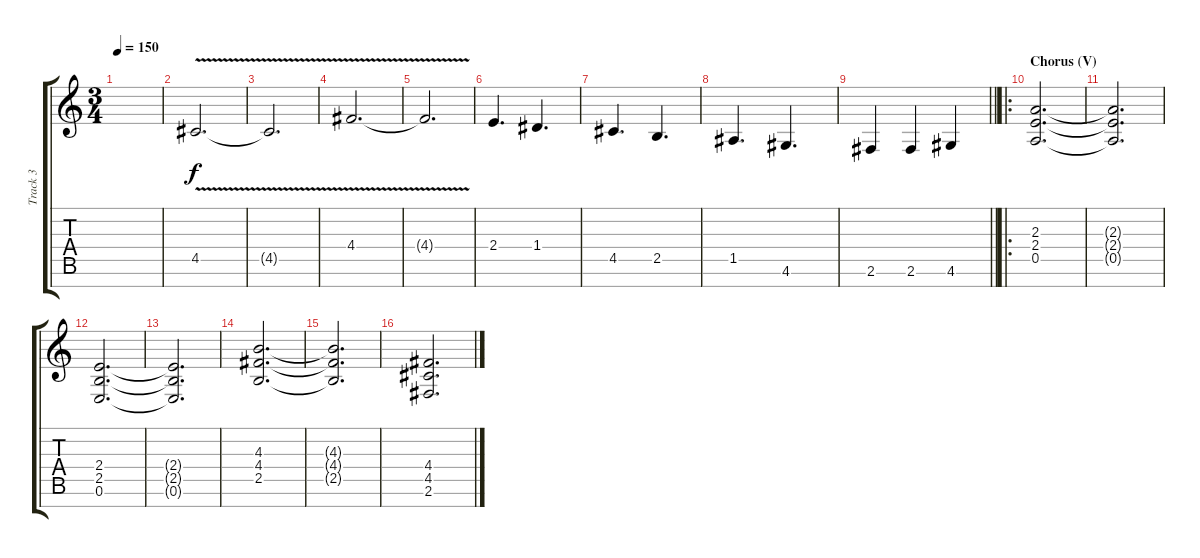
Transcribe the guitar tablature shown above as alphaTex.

\track ("Track 3" "Track 3") {instrument distortionguitar}
\staff {score tabs}
\tuning (E4 B3 G3 D3 A2 E2 B1) {hide}
\ts (3 4)
\tempo 150
\clef g2
\ks c
|
4.5{v}.2{d} |
4.5{t}.2{d} |
4.4{v}.2{d} |
4.4{t}.2{d} |
2.4.4{d} 1.4.4{d} |
4.5.4{d} 2.5.4{d} |
1.5.4{d} 4.6.4{d} |
\barLineRight lightlight
2.6.4 2.6.4 4.6.4 |
\ro
\section ("" "Chorus (V)")
(2.3 2.4 0.5).2{d} |
(2.3{t} 2.4{t} 0.5{t}).2{d} |
(2.4 2.5 0.6).2{d} |
(2.4{t} 2.5{t} 0.6{t}).2{d} |
(4.3 4.4 2.5).2{d} |
(4.3{t} 4.4{t} 2.5{t}).2{d} |
(4.4 4.5 2.6).2{d}
